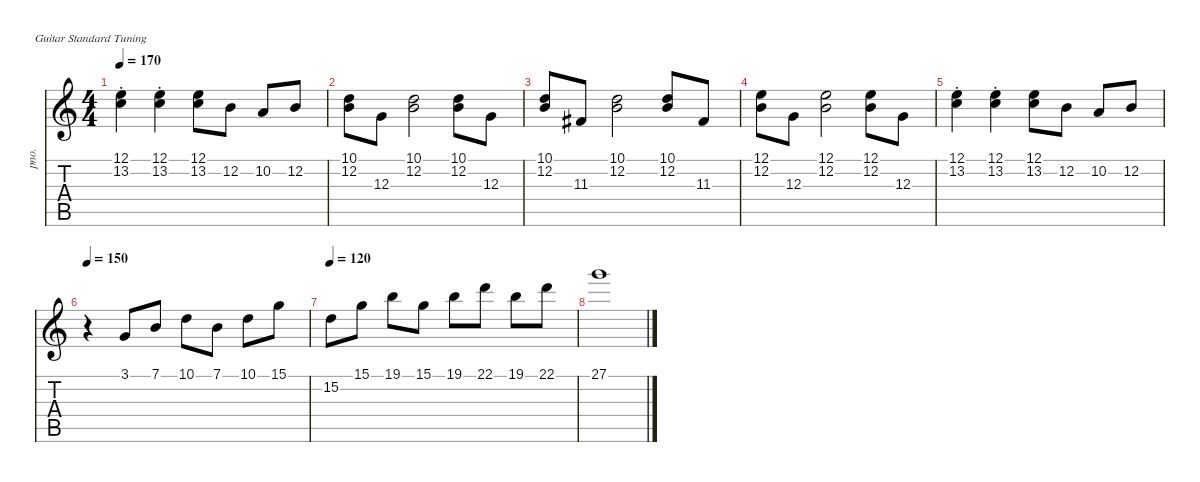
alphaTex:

\defaultSystemsLayout 4
\hideDynamics
\bracketExtendMode nobrackets
\otherSystemsTrackNameOrientation horizontal
\track ("Piano (r.h.)" "pno.") {instrument acousticgrandpiano}
\staff {score tabs}
\tuning (E4 B3 G3 D3 A2 E2)
\ts (4 4)
\tempo 170
\clef g2
\ks c
(12.1 13.2{st}).4{dy f beam Down} (12.1 13.2{st}).4{beam Down} (12.1 13.2).8{beam Down} 12.2.8{beam Down} 10.2.8{beam Up} 12.2.8{beam Up} |
(10.1 12.2).8{beam Down} 12.3.8{beam Down} (10.1 12.2).2{beam Down} (10.1 12.2).8{beam Down} 12.3.8{beam Down} |
(10.1 12.2).8{beam Up} 11.3{acc #}.8{beam Up} (10.1 12.2).2{beam Down} (10.1 12.2).8{beam Up} 11.3{acc #}.8{beam Up} |
(12.1 12.2).8{beam Down} 12.3.8{beam Down} (12.1 12.2).2{beam Down} (12.1 12.2).8{beam Down} 12.3.8{beam Down} |
(12.1 13.2{st}).4{beam Down} (12.1 13.2{st}).4{beam Down} (12.1 13.2).8{beam Down} 12.2.8{beam Down} 10.2.8{beam Up} 12.2.8{beam Up} |
\tempo 150
r.4{beam Down} 3.1.8{beam Up} 7.1.8{beam Up} 10.1.8{beam Down} 7.1.8{beam Down} 10.1.8{beam Down} 15.1.8{beam Down} |
\tempo 120
15.2.8{beam Down} 15.1.8{beam Down} 19.1.8{beam Down} 15.1.8{beam Down} 19.1.8{beam Down} 22.1.8{beam Down} 19.1.8{beam Down} 22.1.8{beam Down} |
27.1.1{beam Down}
